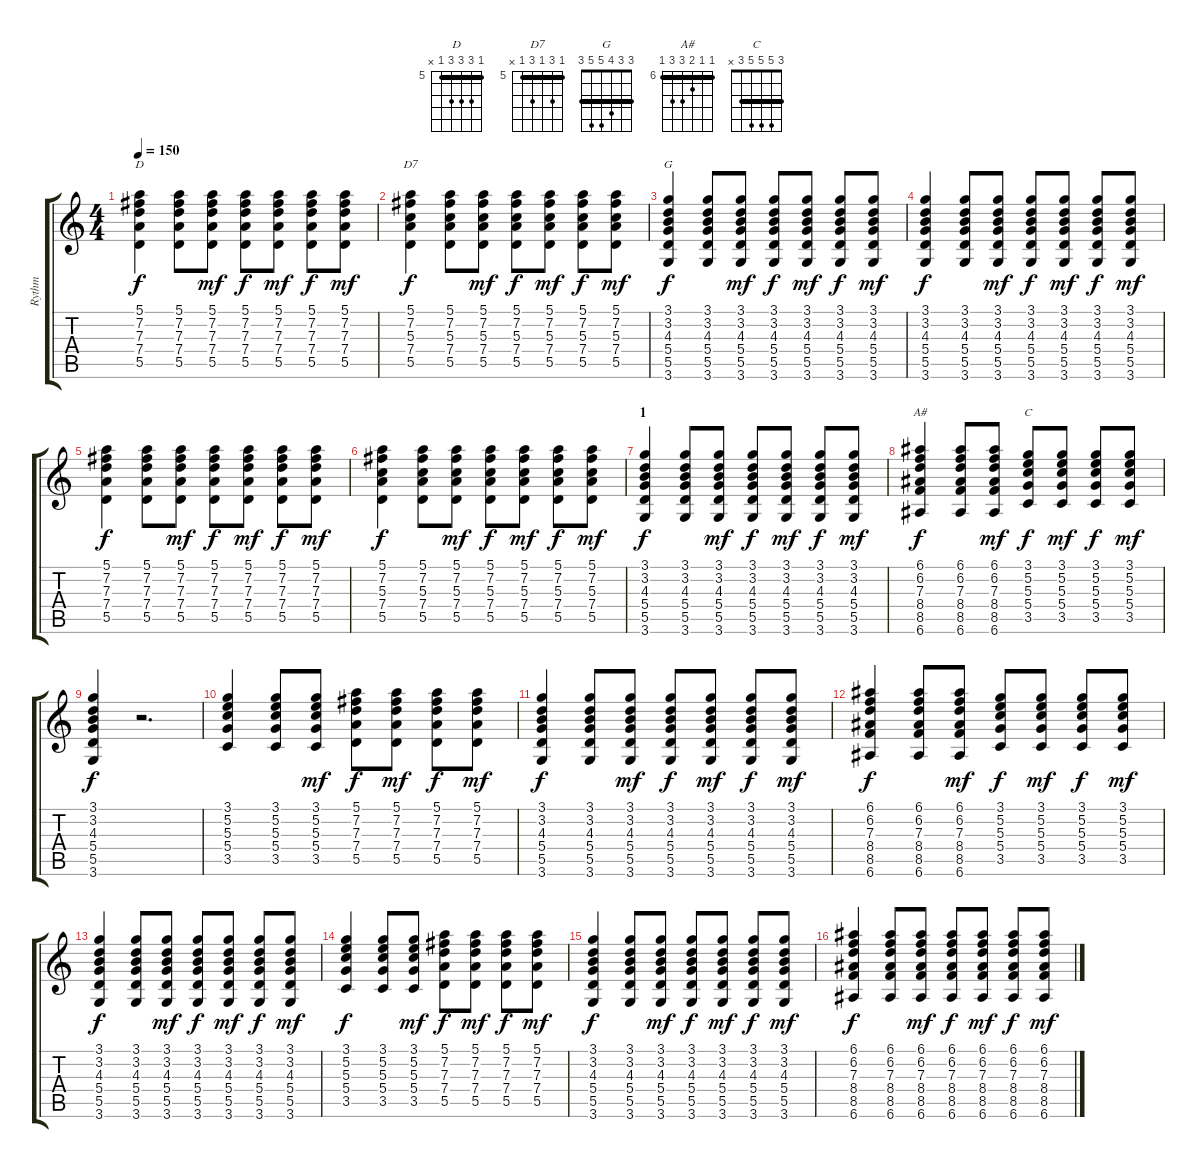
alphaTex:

\track ("Rythm" "Rythm") {instrument acousticguitarnylon}
\staff {score tabs}
\tuning (E4 B3 G3 D3 A2 E2) {hide}
\chord ("D" 5 7 7 7 5 x) {firstfret 5 barre 5}
\chord ("D7" 5 7 5 7 5 x) {firstfret 5 barre 5}
\chord ("G" 3 3 4 5 5 3) {barre 3}
\chord ("A#" 6 6 7 8 8 6) {firstfret 6 barre 6}
\chord ("C" 3 5 5 5 3 x) {barre 3}
\ts (4 4)
\tempo 150
\clef g2
\ks c
(5.1 7.2 7.3 7.4 5.5).4{ch "D" dy f} (5.1 7.2 7.3 7.4 5.5).8 (5.1 7.2 7.3 7.4 5.5).8{dy mf} (5.1 7.2 7.3 7.4 5.5).8{dy f} (5.1 7.2 7.3 7.4 5.5).8{dy mf} (5.1 7.2 7.3 7.4 5.5).8{dy f} (5.1 7.2 7.3 7.4 5.5).8{dy mf} |
(5.1 7.2 5.3 7.4 5.5).4{ch "D7" dy f} (5.1 7.2 5.3 7.4 5.5).8 (5.1 7.2 5.3 7.4 5.5).8{dy mf} (5.1 7.2 5.3 7.4 5.5).8{dy f} (5.1 7.2 5.3 7.4 5.5).8{dy mf} (5.1 7.2 5.3 7.4 5.5).8{dy f} (5.1 7.2 5.3 7.4 5.5).8{dy mf} |
(3.1 3.2 4.3 5.4 5.5 3.6).4{ch "G" dy f} (3.1 3.2 4.3 5.4 5.5 3.6).8 (3.1 3.2 4.3 5.4 5.5 3.6).8{dy mf} (3.1 3.2 4.3 5.4 5.5 3.6).8{dy f} (3.1 3.2 4.3 5.4 5.5 3.6).8{dy mf} (3.1 3.2 4.3 5.4 5.5 3.6).8{dy f} (3.1 3.2 4.3 5.4 5.5 3.6).8{dy mf} |
(3.1 3.2 4.3 5.4 5.5 3.6).4{dy f} (3.1 3.2 4.3 5.4 5.5 3.6).8 (3.1 3.2 4.3 5.4 5.5 3.6).8{dy mf} (3.1 3.2 4.3 5.4 5.5 3.6).8{dy f} (3.1 3.2 4.3 5.4 5.5 3.6).8{dy mf} (3.1 3.2 4.3 5.4 5.5 3.6).8{dy f} (3.1 3.2 4.3 5.4 5.5 3.6).8{dy mf} |
(5.1 7.2 7.3 7.4 5.5).4{dy f} (5.1 7.2 7.3 7.4 5.5).8 (5.1 7.2 7.3 7.4 5.5).8{dy mf} (5.1 7.2 7.3 7.4 5.5).8{dy f} (5.1 7.2 7.3 7.4 5.5).8{dy mf} (5.1 7.2 7.3 7.4 5.5).8{dy f} (5.1 7.2 7.3 7.4 5.5).8{dy mf} |
(5.1 7.2 5.3 7.4 5.5).4{dy f} (5.1 7.2 5.3 7.4 5.5).8 (5.1 7.2 5.3 7.4 5.5).8{dy mf} (5.1 7.2 5.3 7.4 5.5).8{dy f} (5.1 7.2 5.3 7.4 5.5).8{dy mf} (5.1 7.2 5.3 7.4 5.5).8{dy f} (5.1 7.2 5.3 7.4 5.5).8{dy mf} |
\section ("" "1")
(3.1 3.2 4.3 5.4 5.5 3.6).4{dy f} (3.1 3.2 4.3 5.4 5.5 3.6).8 (3.1 3.2 4.3 5.4 5.5 3.6).8{dy mf} (3.1 3.2 4.3 5.4 5.5 3.6).8{dy f} (3.1 3.2 4.3 5.4 5.5 3.6).8{dy mf} (3.1 3.2 4.3 5.4 5.5 3.6).8{dy f} (3.1 3.2 4.3 5.4 5.5 3.6).8{dy mf} |
(6.1 6.2 7.3 8.4 8.5 6.6).4{ch "A#" dy f} (6.1 6.2 7.3 8.4 8.5 6.6).8 (6.1 6.2 7.3 8.4 8.5 6.6).8{dy mf} (3.1 5.2 5.3 5.4 3.5).8{ch "C" dy f} (3.1 5.2 5.3 5.4 3.5).8{dy mf} (3.1 5.2 5.3 5.4 3.5).8{dy f} (3.1 5.2 5.3 5.4 3.5).8{dy mf} |
(3.1 3.2 4.3 5.4 5.5 3.6).4{dy f} r.2{d} |
(3.1 5.2 5.3 5.4 3.5).4 (3.1 5.2 5.3 5.4 3.5).8 (3.1 5.2 5.3 5.4 3.5).8{dy mf} (5.1 7.2 7.3 7.4 5.5).8{dy f} (5.1 7.2 7.3 7.4 5.5).8{dy mf} (5.1 7.2 7.3 7.4 5.5).8{dy f} (5.1 7.2 7.3 7.4 5.5).8{dy mf} |
(3.1 3.2 4.3 5.4 5.5 3.6).4{dy f} (3.1 3.2 4.3 5.4 5.5 3.6).8 (3.1 3.2 4.3 5.4 5.5 3.6).8{dy mf} (3.1 3.2 4.3 5.4 5.5 3.6).8{dy f} (3.1 3.2 4.3 5.4 5.5 3.6).8{dy mf} (3.1 3.2 4.3 5.4 5.5 3.6).8{dy f} (3.1 3.2 4.3 5.4 5.5 3.6).8{dy mf} |
(6.1 6.2 7.3 8.4 8.5 6.6).4{dy f} (6.1 6.2 7.3 8.4 8.5 6.6).8 (6.1 6.2 7.3 8.4 8.5 6.6).8{dy mf} (3.1 5.2 5.3 5.4 3.5).8{dy f} (3.1 5.2 5.3 5.4 3.5).8{dy mf} (3.1 5.2 5.3 5.4 3.5).8{dy f} (3.1 5.2 5.3 5.4 3.5).8{dy mf} |
(3.1 3.2 4.3 5.4 5.5 3.6).4{dy f} (3.1 3.2 4.3 5.4 5.5 3.6).8 (3.1 3.2 4.3 5.4 5.5 3.6).8{dy mf} (3.1 3.2 4.3 5.4 5.5 3.6).8{dy f} (3.1 3.2 4.3 5.4 5.5 3.6).8{dy mf} (3.1 3.2 4.3 5.4 5.5 3.6).8{dy f} (3.1 3.2 4.3 5.4 5.5 3.6).8{dy mf} |
(3.1 5.2 5.3 5.4 3.5).4{dy f} (3.1 5.2 5.3 5.4 3.5).8 (3.1 5.2 5.3 5.4 3.5).8{dy mf} (5.1 7.2 7.3 7.4 5.5).8{dy f} (5.1 7.2 7.3 7.4 5.5).8{dy mf} (5.1 7.2 7.3 7.4 5.5).8{dy f} (5.1 7.2 7.3 7.4 5.5).8{dy mf} |
(3.1 3.2 4.3 5.4 5.5 3.6).4{dy f} (3.1 3.2 4.3 5.4 5.5 3.6).8 (3.1 3.2 4.3 5.4 5.5 3.6).8{dy mf} (3.1 3.2 4.3 5.4 5.5 3.6).8{dy f} (3.1 3.2 4.3 5.4 5.5 3.6).8{dy mf} (3.1 3.2 4.3 5.4 5.5 3.6).8{dy f} (3.1 3.2 4.3 5.4 5.5 3.6).8{dy mf} |
(6.1 6.2 7.3 8.4 8.5 6.6).4{dy f} (6.1 6.2 7.3 8.4 8.5 6.6).8 (6.1 6.2 7.3 8.4 8.5 6.6).8{dy mf} (6.1 6.2 7.3 8.4 8.5 6.6).8{dy f} (6.1 6.2 7.3 8.4 8.5 6.6).8{dy mf} (6.1 6.2 7.3 8.4 8.5 6.6).8{dy f} (6.1 6.2 7.3 8.4 8.5 6.6).8{dy mf}
